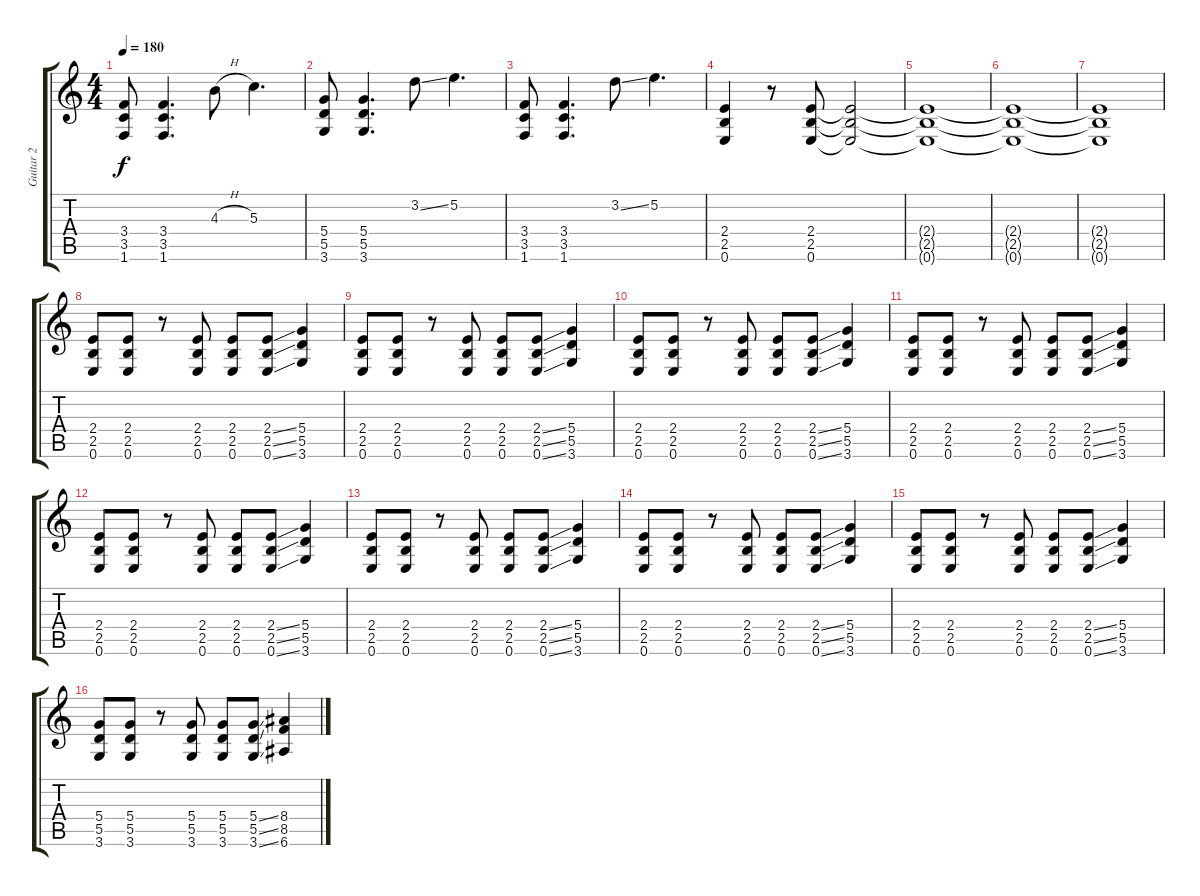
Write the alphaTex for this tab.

\track ("Guitar 2" "Guitar 2") {instrument distortionguitar}
\staff {score tabs}
\tuning (E4 B3 G3 D3 A2 E2) {hide}
\ts (4 4)
\tempo 180
\clef g2
\ks c
(3.4 3.5 1.6).8{dy f} (3.4 3.5 1.6).4{d} 4.3{h}.8 5.3.4{d} |
(5.4 5.5 3.6).8 (5.4 5.5 3.6).4{d} 3.2{ss}.8 5.2.4{d} |
(3.4 3.5 1.6).8 (3.4 3.5 1.6).4{d} 3.2{ss}.8 5.2.4{d} |
(2.4 2.5 0.6).4 r.8 (2.4 2.5 0.6).8 (2.4{t} 2.5{t} 0.6{t}).2 |
(2.4{t} 2.5{t} 0.6{t}).1 |
(2.4{t} 2.5{t} 0.6{t}).1 |
(2.4{t} 2.5{t} 0.6{t}).1 |
(2.4 2.5 0.6).8 (2.4 2.5 0.6).8 r.8 (2.4 2.5 0.6).8 (2.4 2.5 0.6).8 (2.4{ss} 2.5{ss} 0.6{ss}).8 (5.4 5.5 3.6).4 |
(2.4 2.5 0.6).8 (2.4 2.5 0.6).8 r.8 (2.4 2.5 0.6).8 (2.4 2.5 0.6).8 (2.4{ss} 2.5{ss} 0.6{ss}).8 (5.4 5.5 3.6).4 |
(2.4 2.5 0.6).8 (2.4 2.5 0.6).8 r.8 (2.4 2.5 0.6).8 (2.4 2.5 0.6).8 (2.4{ss} 2.5{ss} 0.6{ss}).8 (5.4 5.5 3.6).4 |
(2.4 2.5 0.6).8 (2.4 2.5 0.6).8 r.8 (2.4 2.5 0.6).8 (2.4 2.5 0.6).8 (2.4{ss} 2.5{ss} 0.6{ss}).8 (5.4 5.5 3.6).4 |
(2.4 2.5 0.6).8 (2.4 2.5 0.6).8 r.8 (2.4 2.5 0.6).8 (2.4 2.5 0.6).8 (2.4{ss} 2.5{ss} 0.6{ss}).8 (5.4 5.5 3.6).4 |
(2.4 2.5 0.6).8 (2.4 2.5 0.6).8 r.8 (2.4 2.5 0.6).8 (2.4 2.5 0.6).8 (2.4{ss} 2.5{ss} 0.6{ss}).8 (5.4 5.5 3.6).4 |
(2.4 2.5 0.6).8 (2.4 2.5 0.6).8 r.8 (2.4 2.5 0.6).8 (2.4 2.5 0.6).8 (2.4{ss} 2.5{ss} 0.6{ss}).8 (5.4 5.5 3.6).4 |
(2.4 2.5 0.6).8 (2.4 2.5 0.6).8 r.8 (2.4 2.5 0.6).8 (2.4 2.5 0.6).8 (2.4{ss} 2.5{ss} 0.6{ss}).8 (5.4 5.5 3.6).4 |
(5.4 5.5 3.6).8 (5.4 5.5 3.6).8 r.8 (5.4 5.5 3.6).8 (5.4 5.5 3.6).8 (5.4{ss} 5.5{ss} 3.6{ss}).8 (8.4 8.5 6.6).4
